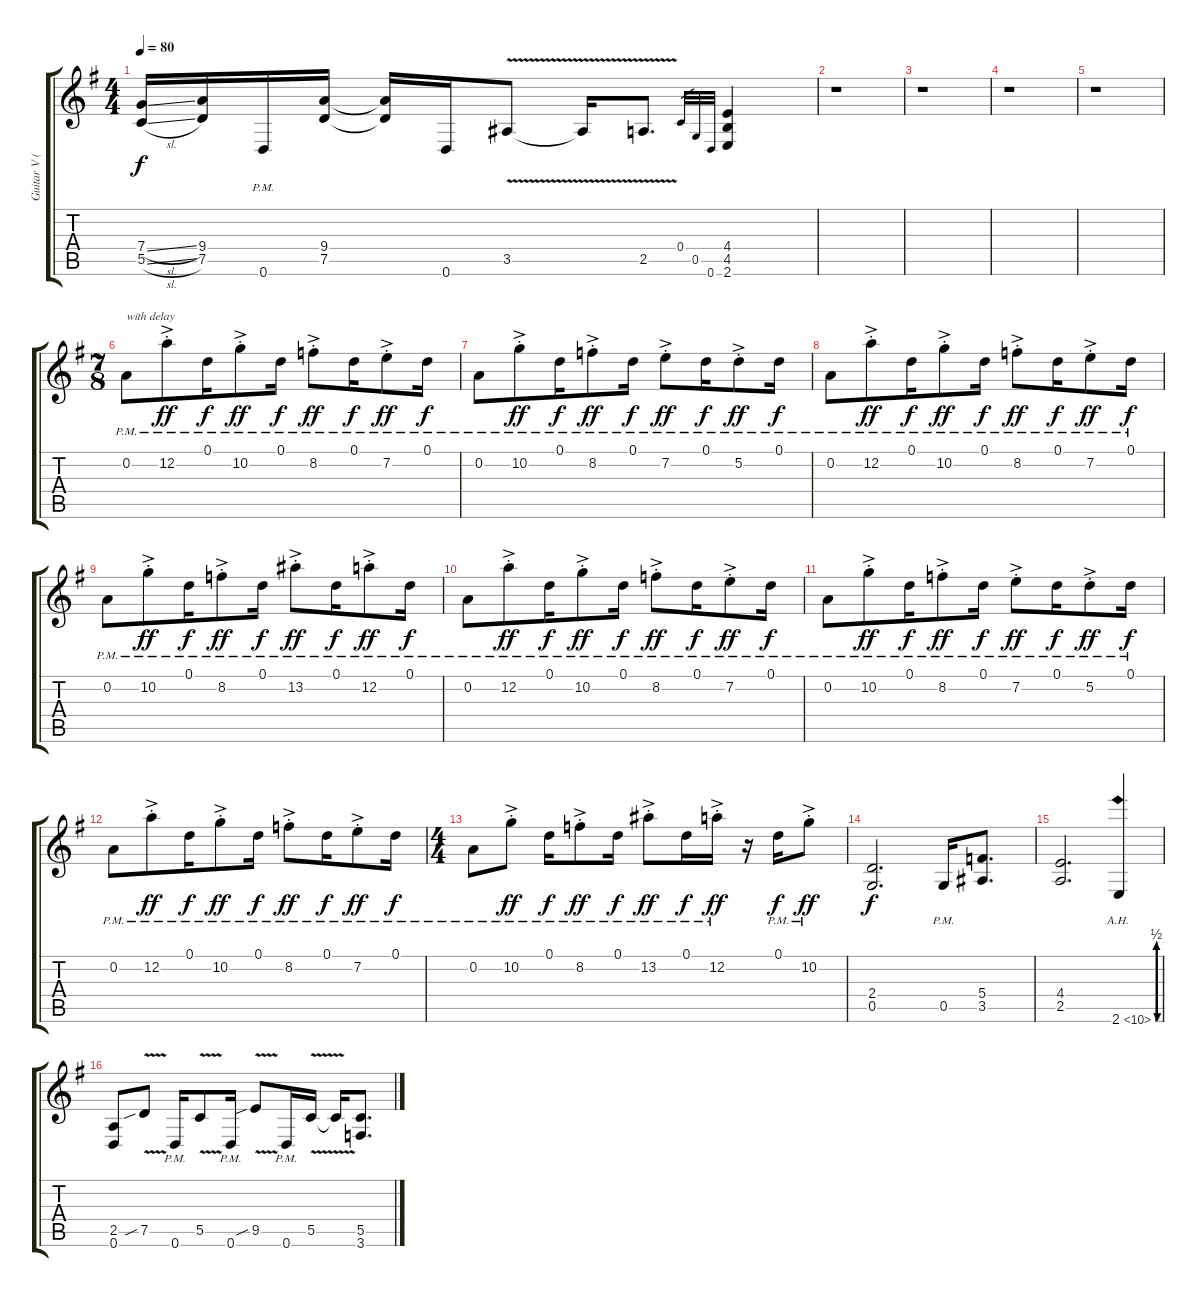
\track ("Guitar V (Tune down 1 step)" "Guitar V (") {instrument distortionguitar}
\staff {score tabs}
\tuning (D4 A3 F3 C3 G2 D2) {hide}
\ts (4 4)
\tempo 80
\clef g2
\ks g
(7.4{sl} 5.5{sl}).16{dy f} (9.4 7.5).16 0.6{pm}.16 (9.4 7.5).16 (9.4{t} 7.5{t}).16 0.6.16 3.5{v}.8 3.5{t}.16 2.5{v}.8{d} 0.4.32{gr} 0.5.32{gr} 0.6.32{gr} (4.4 4.5 2.6).4 |
r.1 |
r.1 |
r.1 |
r.1 |
\ts (7 8)
0.2{pm}.8{txt "with delay" instrument overdrivenguitar} 12.2{ac pm st}.8{dy ff} 0.1{pm}.16{dy f} 10.2{ac pm st}.8{dy ff} 0.1{pm}.16{dy f} 8.2{ac pm st}.8{dy ff} 0.1{pm}.16{dy f} 7.2{ac pm st}.8{dy ff} 0.1{pm}.16{dy f} |
0.2{pm}.8 10.2{ac pm st}.8{dy ff} 0.1{pm}.16{dy f} 8.2{ac pm st}.8{dy ff} 0.1{pm}.16{dy f} 7.2{ac pm st}.8{dy ff} 0.1{pm}.16{dy f} 5.2{ac pm st}.8{dy ff} 0.1{pm}.16{dy f} |
0.2{pm}.8 12.2{ac pm st}.8{dy ff} 0.1{pm}.16{dy f} 10.2{ac pm st}.8{dy ff} 0.1{pm}.16{dy f} 8.2{ac pm st}.8{dy ff} 0.1{pm}.16{dy f} 7.2{ac pm st}.8{dy ff} 0.1{pm}.16{dy f} |
0.2{pm}.8 10.2{ac pm st}.8{dy ff} 0.1{pm}.16{dy f} 8.2{ac pm st}.8{dy ff} 0.1{pm}.16{dy f} 13.2{ac pm st}.8{dy ff} 0.1{pm}.16{dy f} 12.2{ac pm st}.8{dy ff} 0.1{pm}.16{dy f} |
0.2{pm}.8 12.2{ac pm st}.8{dy ff} 0.1{pm}.16{dy f} 10.2{ac pm st}.8{dy ff} 0.1{pm}.16{dy f} 8.2{ac pm st}.8{dy ff} 0.1{pm}.16{dy f} 7.2{ac pm st}.8{dy ff} 0.1{pm}.16{dy f} |
0.2{pm}.8 10.2{ac pm st}.8{dy ff} 0.1{pm}.16{dy f} 8.2{ac pm st}.8{dy ff} 0.1{pm}.16{dy f} 7.2{ac pm st}.8{dy ff} 0.1{pm}.16{dy f} 5.2{ac pm st}.8{dy ff} 0.1{pm}.16{dy f} |
0.2{pm}.8 12.2{ac pm st}.8{dy ff} 0.1{pm}.16{dy f} 10.2{ac pm st}.8{dy ff} 0.1{pm}.16{dy f} 8.2{ac pm st}.8{dy ff} 0.1{pm}.16{dy f} 7.2{ac pm st}.8{dy ff} 0.1{pm}.16{dy f} |
\ts (4 4)
0.2{pm}.8 10.2{ac pm st}.8{dy ff} 0.1{pm}.16{dy f} 8.2{ac pm st}.8{dy ff} 0.1{pm}.16{dy f} 13.2{ac pm st}.8{dy ff} 0.1{pm}.16{dy f} 12.2{ac pm st}.16{dy ff} r.16 0.1{pm}.16{dy f} 10.2{ac pm st}.8{dy ff} |
(2.4 0.5).2{d dy f instrument distortionguitar} 0.5{pm}.16 (5.4 3.5).8{d} |
(4.4 2.5).2{d} 2.6{be (custom 0 0 10 2 20 2 30 0 60 0) ah 8}.4 |
(2.5 0.6).8 7.5{v sib}.8 0.6{pm}.16 5.5{v}.8 0.6{pm}.16 9.5{v sib}.8 0.6{pm}.16 5.5{v}.16 5.5{t}.16 (5.5 3.6).8{d}
